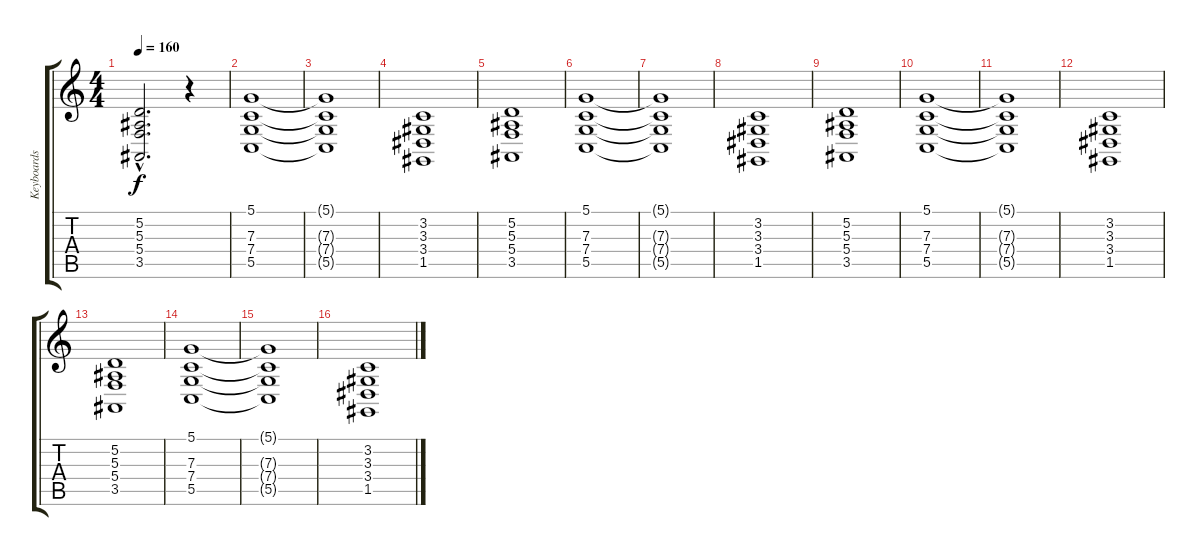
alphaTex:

\track ("Keyboards" "Keyboards") {instrument stringensemble1}
\staff {score tabs}
\tuning (D4 A3 F3 C3 G2 C2) {hide}
\ts (4 4)
\tempo 160
\clef g2
\ks c
(5.2{hac} 5.3{hac} 5.4{hac} 3.5{hac}).2{d dy f} r.4 |
(5.1 7.3 7.4 5.5).1 |
(5.1{t} 7.3{t} 7.4{t} 5.5{t}).1 |
(3.2 3.3 3.4 1.5).1 |
(5.2 5.3 5.4 3.5).1 |
(5.1 7.3 7.4 5.5).1 |
(5.1{t} 7.3{t} 7.4{t} 5.5{t}).1 |
(3.2 3.3 3.4 1.5).1 |
(5.2 5.3 5.4 3.5).1 |
(5.1 7.3 7.4 5.5).1 |
(5.1{t} 7.3{t} 7.4{t} 5.5{t}).1 |
(3.2 3.3 3.4 1.5).1 |
(5.2 5.3 5.4 3.5).1 |
(5.1 7.3 7.4 5.5).1 |
(5.1{t} 7.3{t} 7.4{t} 5.5{t}).1 |
(3.2 3.3 3.4 1.5).1
